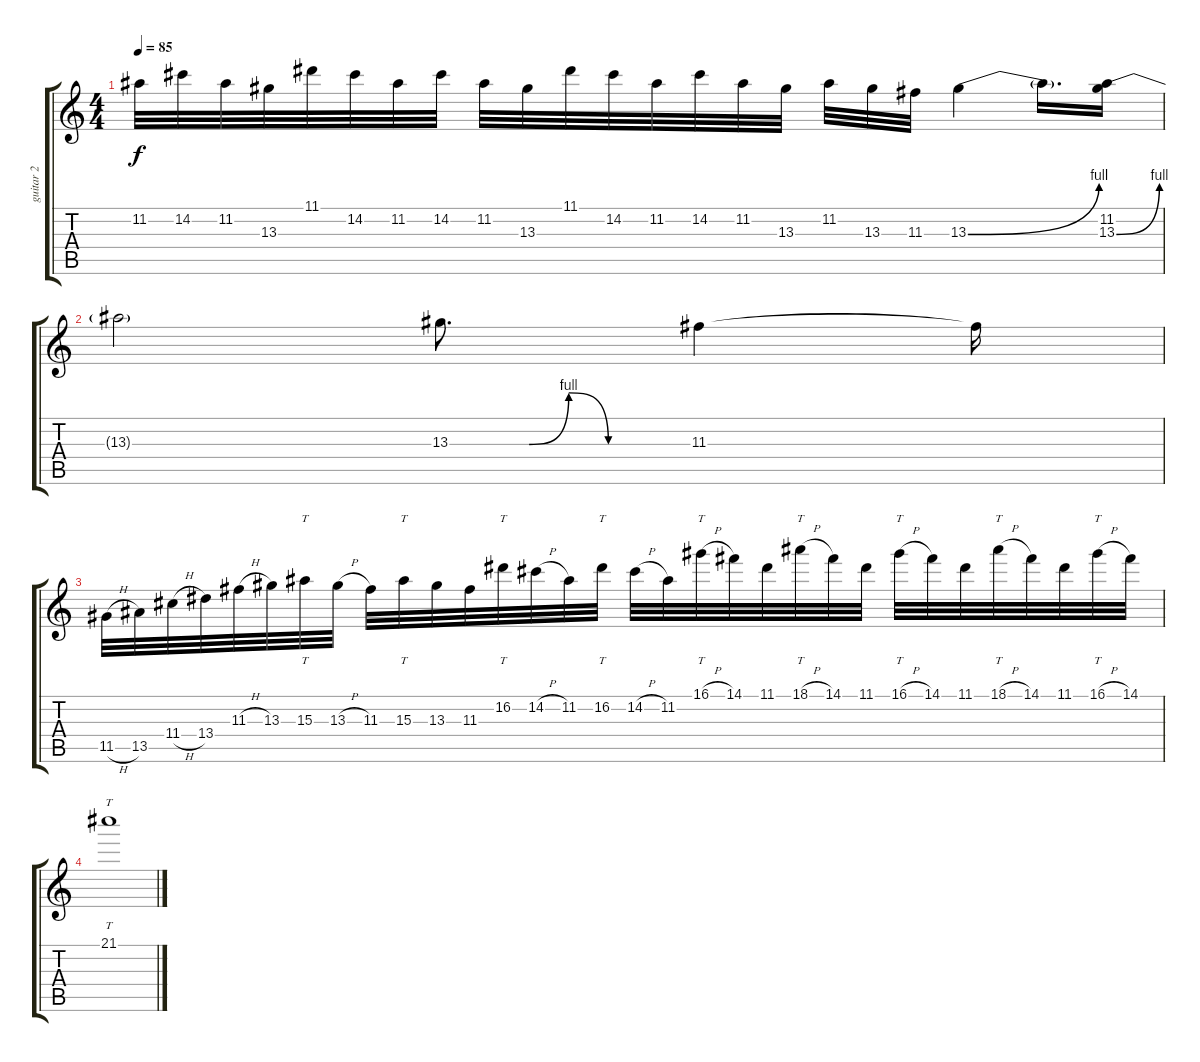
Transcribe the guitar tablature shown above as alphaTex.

\track ("guitar 2" "guitar 2") {instrument overdrivenguitar}
\staff {score tabs}
\tuning (E4 B3 G3 D3 A2 E2) {hide}
\ts (4 4)
\tempo 85
\clef g2
\ks c
11.2.32{dy f} 14.2.32 11.2.32 13.3.32 11.1.32 14.2.32 11.2.32 14.2.32 11.2.32 13.3.32 11.1.32 14.2.32 11.2.32 14.2.32 11.2.32 13.3.32 11.2.32 13.3.32 11.3.32 13.3{be (bend 0 0 60 4)}.4 13.3{t}.16{d} (11.2 13.3{be (bend 0 0 60 4)}).16 |
13.3{t}.2 13.3{be (custom 0 0 10 0 20 0 30 4 40 0 60 0)}.8{d} 11.3.4 11.3{t}.16 |
11.5{h}.32 13.5.32 11.4{h}.32 13.4.32 11.3{h}.32 13.3.32 15.3.32{tt} 13.3{h}.32 11.3.32 15.3.32{tt} 13.3.32 11.3.32 16.2.32{tt} 14.2{h}.32 11.2.32 16.2.32{tt} 14.2{h}.32 11.2.32 16.1{h}.32{tt} 14.1.32 11.1.32 18.1{h}.32{tt} 14.1.32 11.1.32 16.1{h}.32{tt} 14.1.32 11.1.32 18.1{h}.32{tt} 14.1.32 11.1.32 16.1{h}.32{tt} 14.1.32 |
21.1.1{tt}
